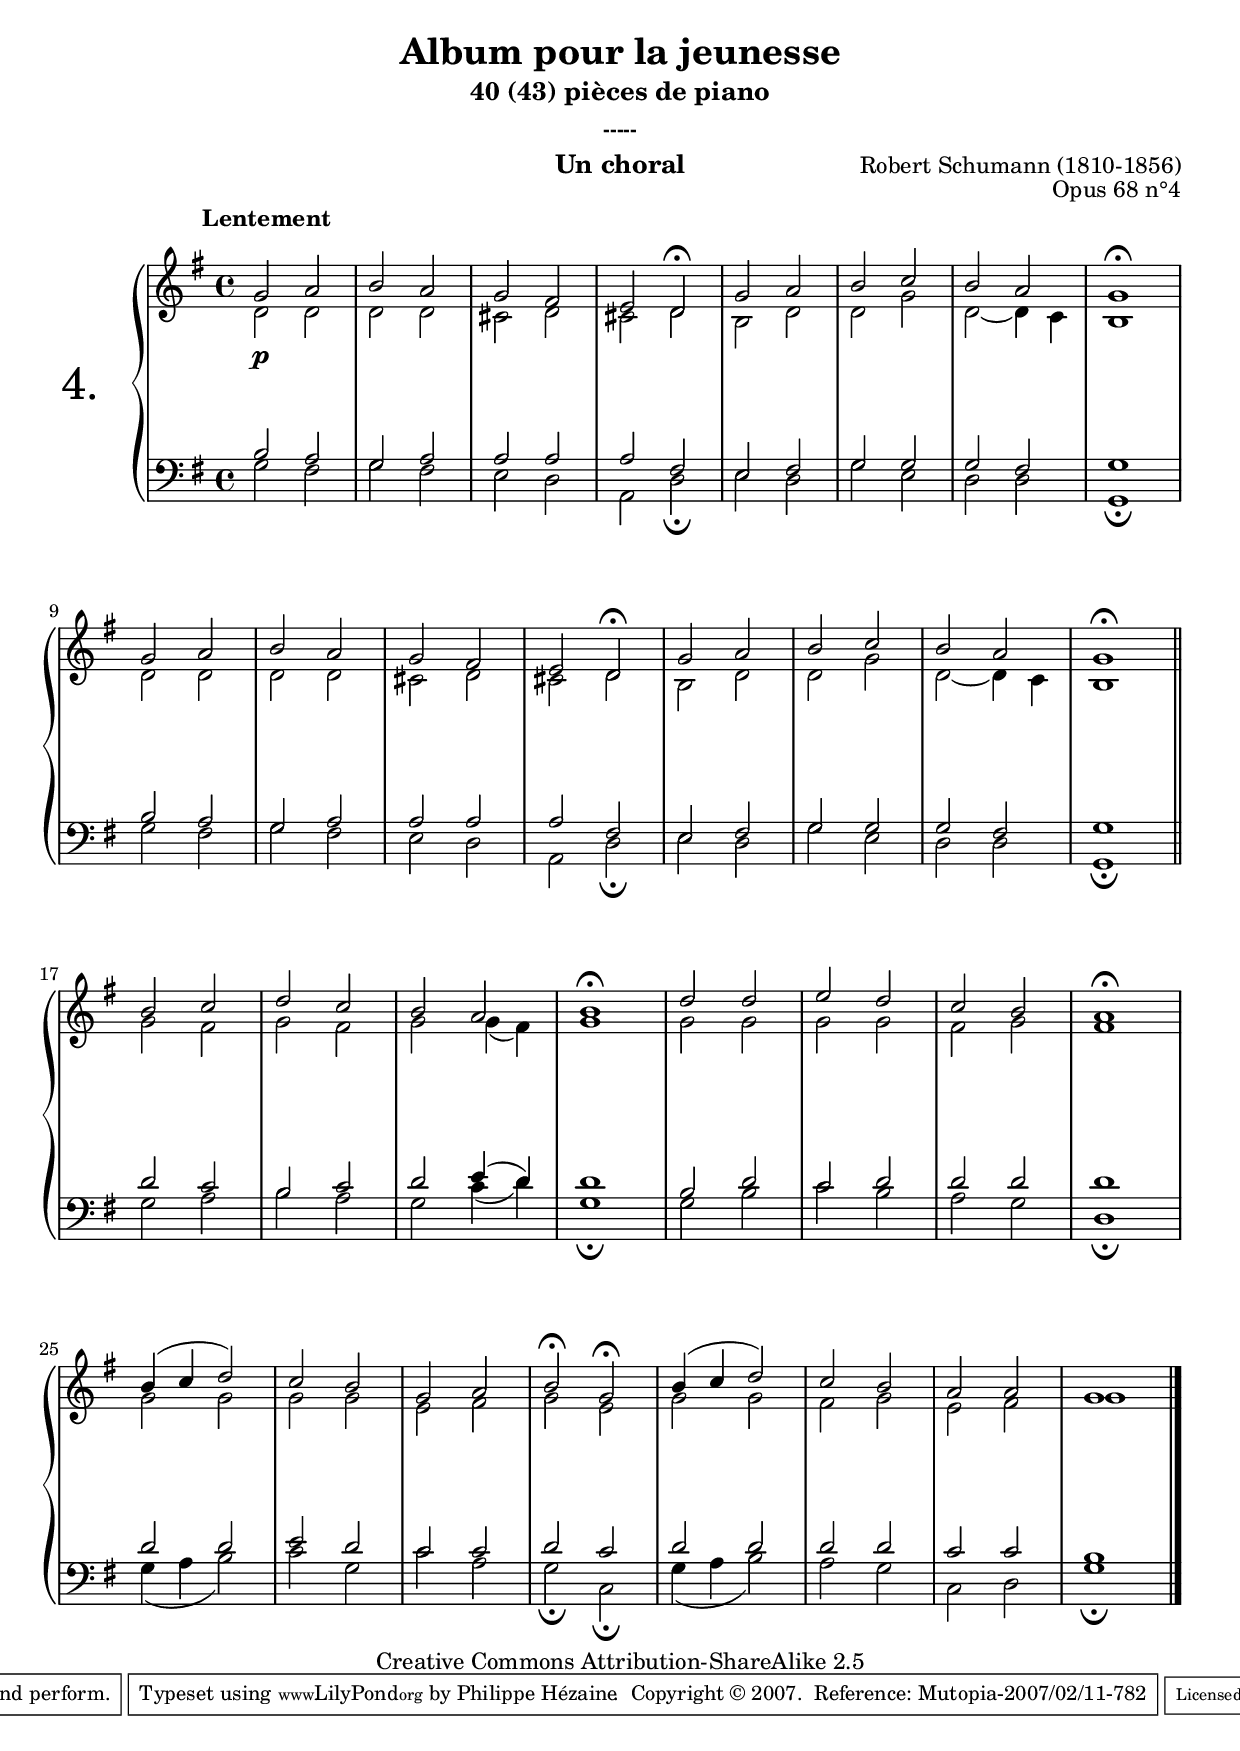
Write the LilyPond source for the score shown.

 \version "2.10.16"

 \paper { between-system-padding = #1
	ragged-bottom=##f
	ragged-last-bottom=##f
	}

     \header {
       title = "Album pour la jeunesse"
       subtitle = "40 (43) pièces de piano"
       subsubtitle = "-----"
       composer = "Robert Schumann (1810-1856)"
       opus = "Opus 68 n°4"
       instrument = "Un choral"
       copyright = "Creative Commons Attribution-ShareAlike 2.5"
     
       % These are headers used by the Mutopia Project
       % http://www.mutopiaproject.org/
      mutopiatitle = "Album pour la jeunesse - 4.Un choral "
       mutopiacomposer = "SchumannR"
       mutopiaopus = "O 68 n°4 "
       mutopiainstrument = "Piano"
       date = "1848"
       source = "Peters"
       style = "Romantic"
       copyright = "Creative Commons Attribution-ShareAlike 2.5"
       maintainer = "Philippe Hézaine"
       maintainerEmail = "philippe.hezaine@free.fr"
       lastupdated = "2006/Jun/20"


 
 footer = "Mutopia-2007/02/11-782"
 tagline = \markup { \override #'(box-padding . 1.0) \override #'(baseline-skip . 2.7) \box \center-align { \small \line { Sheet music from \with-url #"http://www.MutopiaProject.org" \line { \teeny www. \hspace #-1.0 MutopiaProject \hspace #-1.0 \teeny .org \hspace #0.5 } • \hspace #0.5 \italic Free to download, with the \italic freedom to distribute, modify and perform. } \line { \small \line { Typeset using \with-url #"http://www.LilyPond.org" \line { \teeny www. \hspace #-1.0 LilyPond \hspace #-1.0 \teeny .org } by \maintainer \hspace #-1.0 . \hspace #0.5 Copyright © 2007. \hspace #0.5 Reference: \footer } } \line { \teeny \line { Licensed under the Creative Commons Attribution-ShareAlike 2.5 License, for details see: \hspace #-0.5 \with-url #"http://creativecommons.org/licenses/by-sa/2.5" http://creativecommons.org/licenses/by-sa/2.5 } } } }
     }
 
     upper = \relative c'' {
       \clef treble
       \key g \major
       \time 4/4


	\once \override TextScript #'extra-offset = #'(-5 . 2)
	\voiceOne
	<< { g2^\markup { \bold "Lentement" } a |
	b a |
	g fis |
	e \tempo 4=46 d\fermata |
	\tempo 4=92 g a |
	b c |
	b a |
	\tempo 4=62 g1\fermata |
\break
	\tempo 4=92 g2 a |
	b a |
	g fis |
	e \tempo 4=46 d\fermata |
	\tempo 4=92 g a |
	b c |
	b a |
	\tempo 4=62 g1\fermata \bar "||"
\break
% 2ème partie
	\tempo 4=92 b2 c |
	d c |
	b a |
	\tempo 4=62 b1\fermata |
	\tempo 4=92 d2 d |
	e d |
	c b |
	\tempo 4=62 a1\fermata |
\break
	\tempo 4=92 b4( c d2) |
	c b |
	g a |
	\tempo 4=46 b\fermata g\fermata |
	\tempo 4=92 b4( c d2) |
	c b |
	a a |
	g1 \bar "|."
	}% fin du soprano

	\context Voice = "1" { \voiceTwo
	d2 d |
	d d |
	cis d |
	cis d |
	b d |
	d g |
	d ~ d4 c |
	b1 |
	d2 d |
       	d d |
	cis d |
	cis d |
	b d |
	d g |
	d ~ d4 c |
	b1 
% 2éme partie
	g'2 fis |
	g fis |
	g g4_( fis) |
	g1 |
	g2 g |
	g g |
	fis g |
	fis1 |
	g2 g |
	g g |
	e fis |
	g e |
	g g |
	fis g |
	e fis |
	g1 |
	\oneVoice
	}
	>>



     }
     
     lower = \relative c {
       \clef bass
       \key g \major
       \time 4/4

	\voiceOne
	<< { b'2 a |
        g a |
	a a |
	a fis |
	e fis |
	g g |
	g fis |
	g1 |
	b2 a |
	g a |
	a a |
	a fis |
	e fis |
	g g |
	g fis |
	g1 |
% 2éme partie
	d'2 c |
	b c |
	d e4( d) |
	d1 |
	b2 d |
	c d |
	d d |
	d1 |
	d2 d |
	e d |
	c c |
	d c |
	d d |
	d d |
	c c |
	b1 |
  }% fin du ténor
	\context Voice = "1" { \voiceTwo
	g2 fis |
	g fis |
	e d |
	a d_\fermata
	e d |
	g e |
	d d |
	g,1_\fermata |
	g'2 fis |
	g fis |
	e d |
	a d_\fermata
	e d |
	g e |
	d d |
	g,1_\fermata |
% 2éme partie
	g'2 a |
	b a |
	g c4_( d) |
	g,1_\fermata |
	g2 b |
	c b |
	a g |
	d1_\fermata |
	g4_( a b2) |
	c g |
	c a |
	g_\fermata c,_\fermata |
        g'4_( a b2) |
	a g |
	c, d |
	g1_\fermata |
	       
	
	\oneVoice
	}
	>>
	

     }
     
     dynamics = {

	s2\p s2
       s1*31	
     }

     
     \score {
       \context PianoStaff <<
	\override Score.MetronomeMark #'transparent = ##t
  \set PianoStaff.instrumentName = \markup{ \fontsize #6 {"4."} \hspace #1.0 }
         \context Staff=upper \upper
         \context Dynamics=dynamics \dynamics
         \context Staff=lower <<
           \clef bass
           \lower
         >>

       >>
       \layout {
	ragged-last = ##f
         \context {
           \type "Engraver_group"
           \name Dynamics
           \alias Voice % So that \cresc works, for example.
           \consists "Output_property_engraver"
     
           \override VerticalAxisGroup #'minimum-Y-extent = #'(-5 . 5)
           \consists "Script_engraver"
           \consists "Dynamic_engraver"
           \consists "Text_engraver"
     
           \override TextScript #'font-size = #2
           \override TextScript #'font-shape = #'italic
           \override DynamicText #'extra-offset = #'(0 . 2.5)
           \override Hairpin #'extra-offset = #'(0 . 2.5)
     
           \consists "Skip_event_swallow_translator"
     
           \consists "Axis_group_engraver"
         }
         \context {
           \PianoStaff
           \accepts Dynamics
           \override VerticalAlignment #'forced-distance = #6
         }
       }
     }
     \score {
      \unfoldRepeats
       \context PianoStaff <<
         \context Staff=upper  \upper %\dynamics

         \context Staff=lower << \lower %\dynamics
	>>

       >>
       \midi {
	\context { \Score
	tempoWholesPerMinute = #(ly:make-moment 92 4)
	     }

         \context {
           \type "Performer_group"
           \name Dynamics
         }
	
         \context {
           \PianoStaff
           \accepts Dynamics
         }
       }
     }
